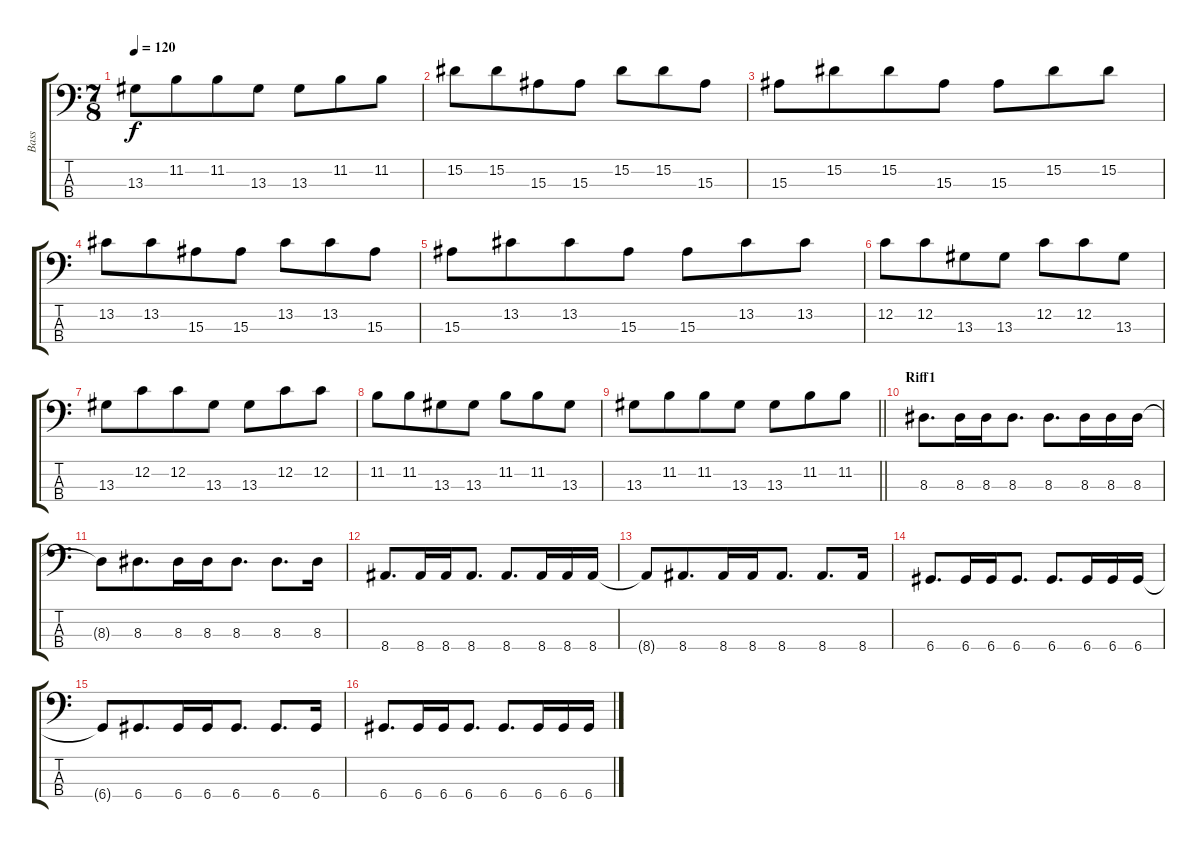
\track ("Bass" "Bass") {instrument electricbassfinger}
\staff {score tabs}
\tuning (F2 C2 G1 D1) {hide}
\ts (7 8)
\tempo 120
\clef f4
\ks c
13.3.8{dy f} 11.2.8 11.2.8 13.3.8 13.3.8 11.2.8 11.2.8 |
15.2.8 15.2.8 15.3.8 15.3.8 15.2.8 15.2.8 15.3.8 |
15.3.8 15.2.8 15.2.8 15.3.8 15.3.8 15.2.8 15.2.8 |
13.2.8 13.2.8 15.3.8 15.3.8 13.2.8 13.2.8 15.3.8 |
15.3.8 13.2.8 13.2.8 15.3.8 15.3.8 13.2.8 13.2.8 |
12.2.8 12.2.8 13.3.8 13.3.8 12.2.8 12.2.8 13.3.8 |
13.3.8 12.2.8 12.2.8 13.3.8 13.3.8 12.2.8 12.2.8 |
11.2.8 11.2.8 13.3.8 13.3.8 11.2.8 11.2.8 13.3.8 |
\barLineRight lightlight
13.3.8 11.2.8 11.2.8 13.3.8 13.3.8 11.2.8 11.2.8 |
\section ("" "Riff1")
8.3.8{d instrument electricbassfinger} 8.3.16 8.3.16 8.3.8{d} 8.3.8{d} 8.3.16 8.3.16 8.3.16 |
8.3{t}.8 8.3.8{d} 8.3.16 8.3.16 8.3.8{d} 8.3.8{d} 8.3.16 |
8.4.8{d} 8.4.16 8.4.16 8.4.8{d} 8.4.8{d} 8.4.16 8.4.16 8.4.16 |
8.4{t}.8 8.4.8{d} 8.4.16 8.4.16 8.4.8{d} 8.4.8{d} 8.4.16 |
6.4.8{d} 6.4.16 6.4.16 6.4.8{d} 6.4.8{d} 6.4.16 6.4.16 6.4.16 |
6.4{t}.8 6.4.8{d} 6.4.16 6.4.16 6.4.8{d} 6.4.8{d} 6.4.16 |
6.4.8{d} 6.4.16 6.4.16 6.4.8{d} 6.4.8{d} 6.4.16 6.4.16 6.4.16
